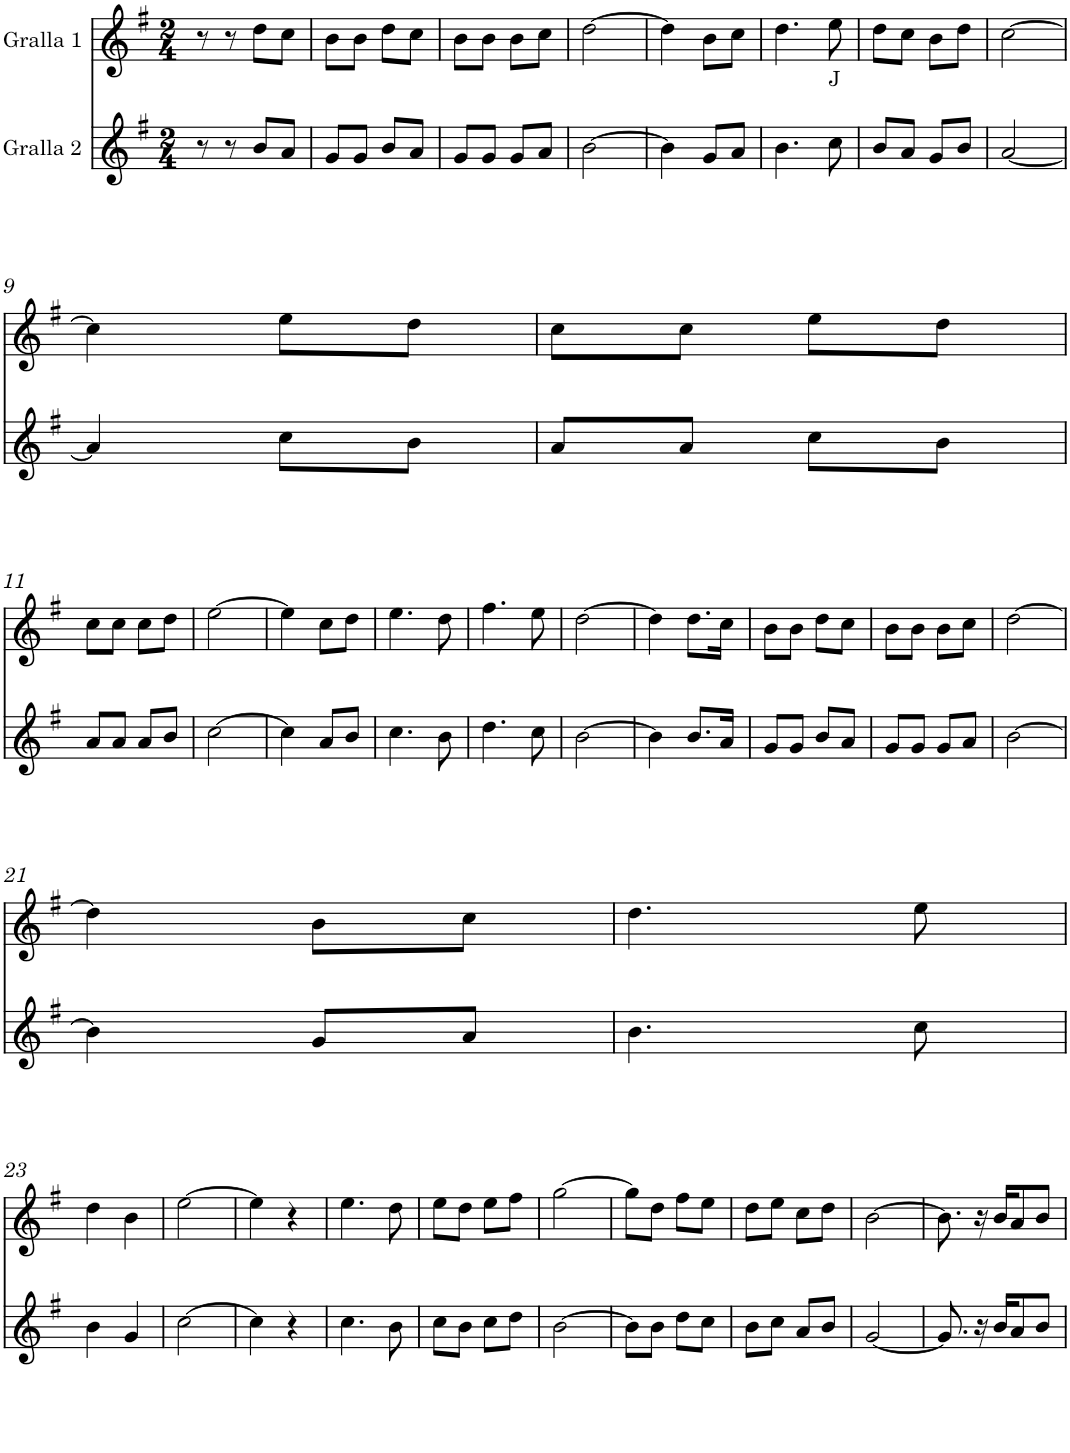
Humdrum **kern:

**kern	**kern
*part2	*part1
*staff2	*staff1
*I"Gralla 2	*I"Gralla 1
*clefG2	*clefG2
*k[f#]	*k[f#]
*M2/4	*M2/4
=1	=1
8r	8r
8r	8r
8b/L	8dd\L
8a/J	8cc\J
=2	=2
8g/L	8b\L
8g/J	8b\J
8b/L	8dd\L
8a/J	8cc\J
=3	=3
8g/L	8b\L
8g/J	8b\J
8g/L	8b\L
8a/J	8cc\J
=4	=4
[2b\	[2dd\
=5	=5
4b\]	4dd\]
8g/L	8b\L
8a/J	8cc\J
=6	=6
4.b\	4.dd\
!	!LO:TX:b:t=J
8cc\	8ee\
=7	=7
8b/L	8dd\L
8a/J	8cc\J
8g/L	8b\L
8b/J	8dd\J
=8	=8
[2a/	[2cc\
!!LO:LB:g=z
=9	=9
4a/]	4cc\]
8cc\L	8ee\L
8b\J	8dd\J
=10	=10
8a/L	8cc\L
8a/J	8cc\J
8cc\L	8ee\L
8b\J	8dd\J
!!LO:LB:g=z
=11	=11
8a/L	8cc\L
8a/J	8cc\J
8a/L	8cc\L
8b/J	8dd\J
=12	=12
[2cc\	[2ee\
=13	=13
4cc\]	4ee\]
8a/L	8cc\L
8b/J	8dd\J
=14	=14
4.cc\	4.ee\
8b\	8dd\
=15	=15
4.dd\	4.ff#\
8cc\	8ee\
=16	=16
[2b\	[2dd\
=17	=17
4b\]	4dd\]
8.b/L	8.dd\L
16a/Jk	16cc\Jk
=18	=18
8g/L	8b\L
8g/J	8b\J
8b/L	8dd\L
8a/J	8cc\J
=19	=19
8g/L	8b\L
8g/J	8b\J
8g/L	8b\L
8a/J	8cc\J
=20	=20
[2b\	[2dd\
!!LO:LB:g=z
=21	=21
4b\]	4dd\]
8g/L	8b\L
8a/J	8cc\J
=22	=22
4.b\	4.dd\
8cc\	8ee\
!!LO:LB:g=z
=23	=23
4b\	4dd\
4g/	4b\
=24	=24
[2cc\	[2ee\
=25	=25
4cc\]	4ee\]
4r	4r
=26	=26
4.cc\	4.ee\
8b\	8dd\
=27	=27
8cc\L	8ee\L
8b\J	8dd\J
8cc\L	8ee\L
8dd\J	8ff#\J
=28	=28
[2b\	[2gg\
=29	=29
8b\L]	8gg\L]
8b\J	8dd\J
8dd\L	8ff#\L
8cc\J	8ee\J
=30	=30
8b\L	8dd\L
8cc\J	8ee\J
8a/L	8cc\L
8b/J	8dd\J
=31	=31
[2g/	[2b\
=32	=32
8.g/]	8.b\]
16r	16r
16b/KL	16b/KL
8a/	8a/
[16b/J	[16b/J
=33	=33
16b/J]	16b/J]
=	=
*-	*-
